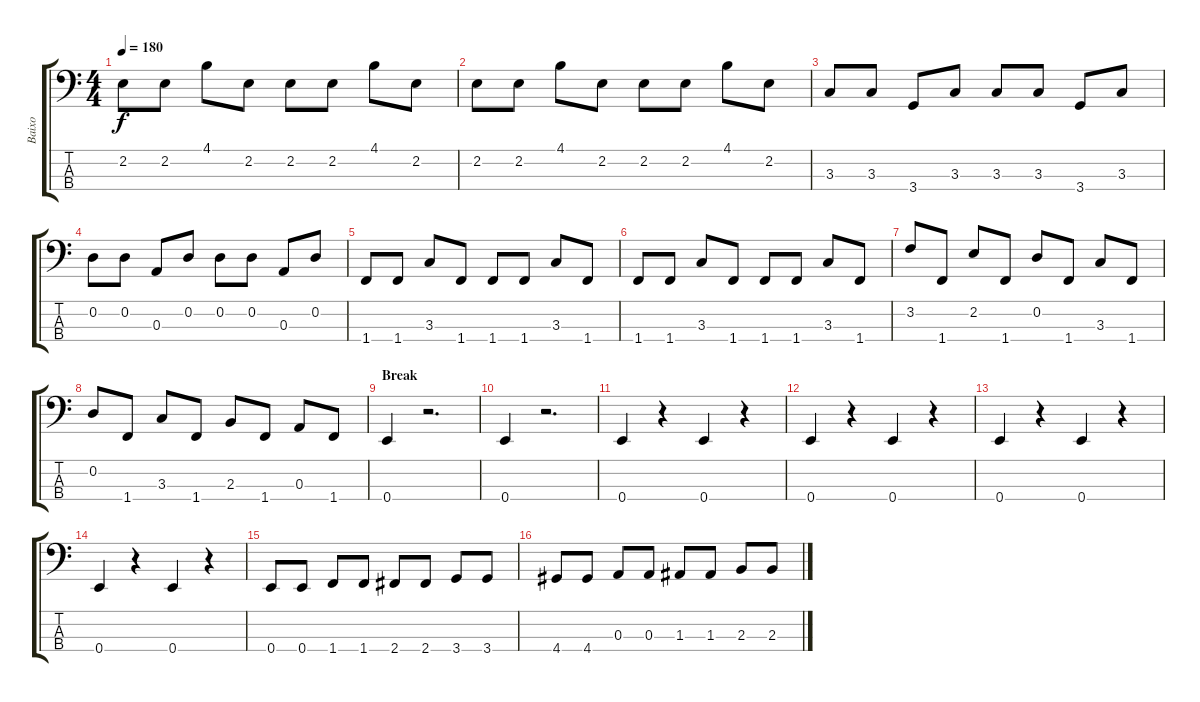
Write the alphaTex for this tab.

\track ("Baixo" "Baixo") {instrument electricbasspick}
\staff {score tabs}
\tuning (G2 D2 A1 E1) {hide}
\ts (4 4)
\tempo 180
\clef f4
\ks c
2.2.8{dy f} 2.2.8 4.1.8 2.2.8 2.2.8 2.2.8 4.1.8 2.2.8 |
2.2.8 2.2.8 4.1.8 2.2.8 2.2.8 2.2.8 4.1.8 2.2.8 |
3.3.8 3.3.8 3.4.8 3.3.8 3.3.8 3.3.8 3.4.8 3.3.8 |
0.2.8 0.2.8 0.3.8 0.2.8 0.2.8 0.2.8 0.3.8 0.2.8 |
1.4.8 1.4.8 3.3.8 1.4.8 1.4.8 1.4.8 3.3.8 1.4.8 |
1.4.8 1.4.8 3.3.8 1.4.8 1.4.8 1.4.8 3.3.8 1.4.8 |
3.2.8 1.4.8 2.2.8 1.4.8 0.2.8 1.4.8 3.3.8 1.4.8 |
0.2.8 1.4.8 3.3.8 1.4.8 2.3.8 1.4.8 0.3.8 1.4.8 |
\section ("" "Break")
0.4.4 r.2{d} |
0.4.4 r.2{d} |
0.4.4 r.4 0.4.4 r.4 |
0.4.4 r.4 0.4.4 r.4 |
0.4.4 r.4 0.4.4 r.4 |
0.4.4 r.4 0.4.4 r.4 |
0.4.8 0.4.8 1.4.8 1.4.8 2.4.8 2.4.8 3.4.8 3.4.8 |
4.4.8 4.4.8 0.3.8 0.3.8 1.3.8 1.3.8 2.3.8 2.3.8
